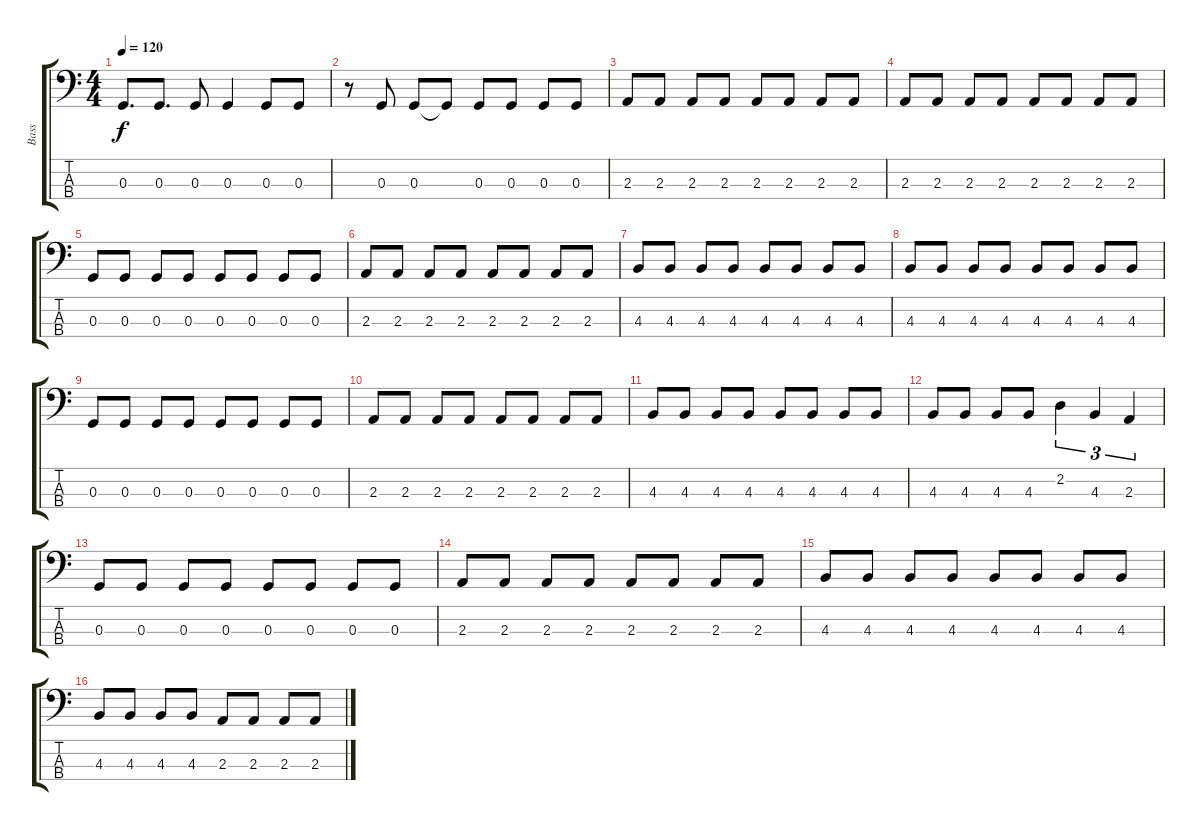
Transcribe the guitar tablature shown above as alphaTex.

\track ("Bass" "Bass") {instrument electricbasspick}
\staff {score tabs}
\tuning (F2 C2 G1 C1) {hide}
\ts (4 4)
\tempo 120
\clef f4
\ks c
0.3.8{d dy f} 0.3.8{d} 0.3.8 0.3.4 0.3.8 0.3.8 |
r.8 0.3.8 0.3.8 0.3{t}.8 0.3.8 0.3.8 0.3.8 0.3.8 |
2.3.8 2.3.8 2.3.8 2.3.8 2.3.8 2.3.8 2.3.8 2.3.8 |
2.3.8 2.3.8 2.3.8 2.3.8 2.3.8 2.3.8 2.3.8 2.3.8 |
0.3.8 0.3.8 0.3.8 0.3.8 0.3.8 0.3.8 0.3.8 0.3.8 |
2.3.8 2.3.8 2.3.8 2.3.8 2.3.8 2.3.8 2.3.8 2.3.8 |
4.3.8 4.3.8 4.3.8 4.3.8 4.3.8 4.3.8 4.3.8 4.3.8 |
4.3.8 4.3.8 4.3.8 4.3.8 4.3.8 4.3.8 4.3.8 4.3.8 |
0.3.8 0.3.8 0.3.8 0.3.8 0.3.8 0.3.8 0.3.8 0.3.8 |
2.3.8 2.3.8 2.3.8 2.3.8 2.3.8 2.3.8 2.3.8 2.3.8 |
4.3.8 4.3.8 4.3.8 4.3.8 4.3.8 4.3.8 4.3.8 4.3.8 |
4.3.8 4.3.8 4.3.8 4.3.8 2.2.4{tu (3 2)} 4.3.4{tu (3 2)} 2.3.4{tu (3 2)} |
0.3.8 0.3.8 0.3.8 0.3.8 0.3.8 0.3.8 0.3.8 0.3.8 |
2.3.8 2.3.8 2.3.8 2.3.8 2.3.8 2.3.8 2.3.8 2.3.8 |
4.3.8 4.3.8 4.3.8 4.3.8 4.3.8 4.3.8 4.3.8 4.3.8 |
4.3.8 4.3.8 4.3.8 4.3.8 2.3.8 2.3.8 2.3.8 2.3.8
